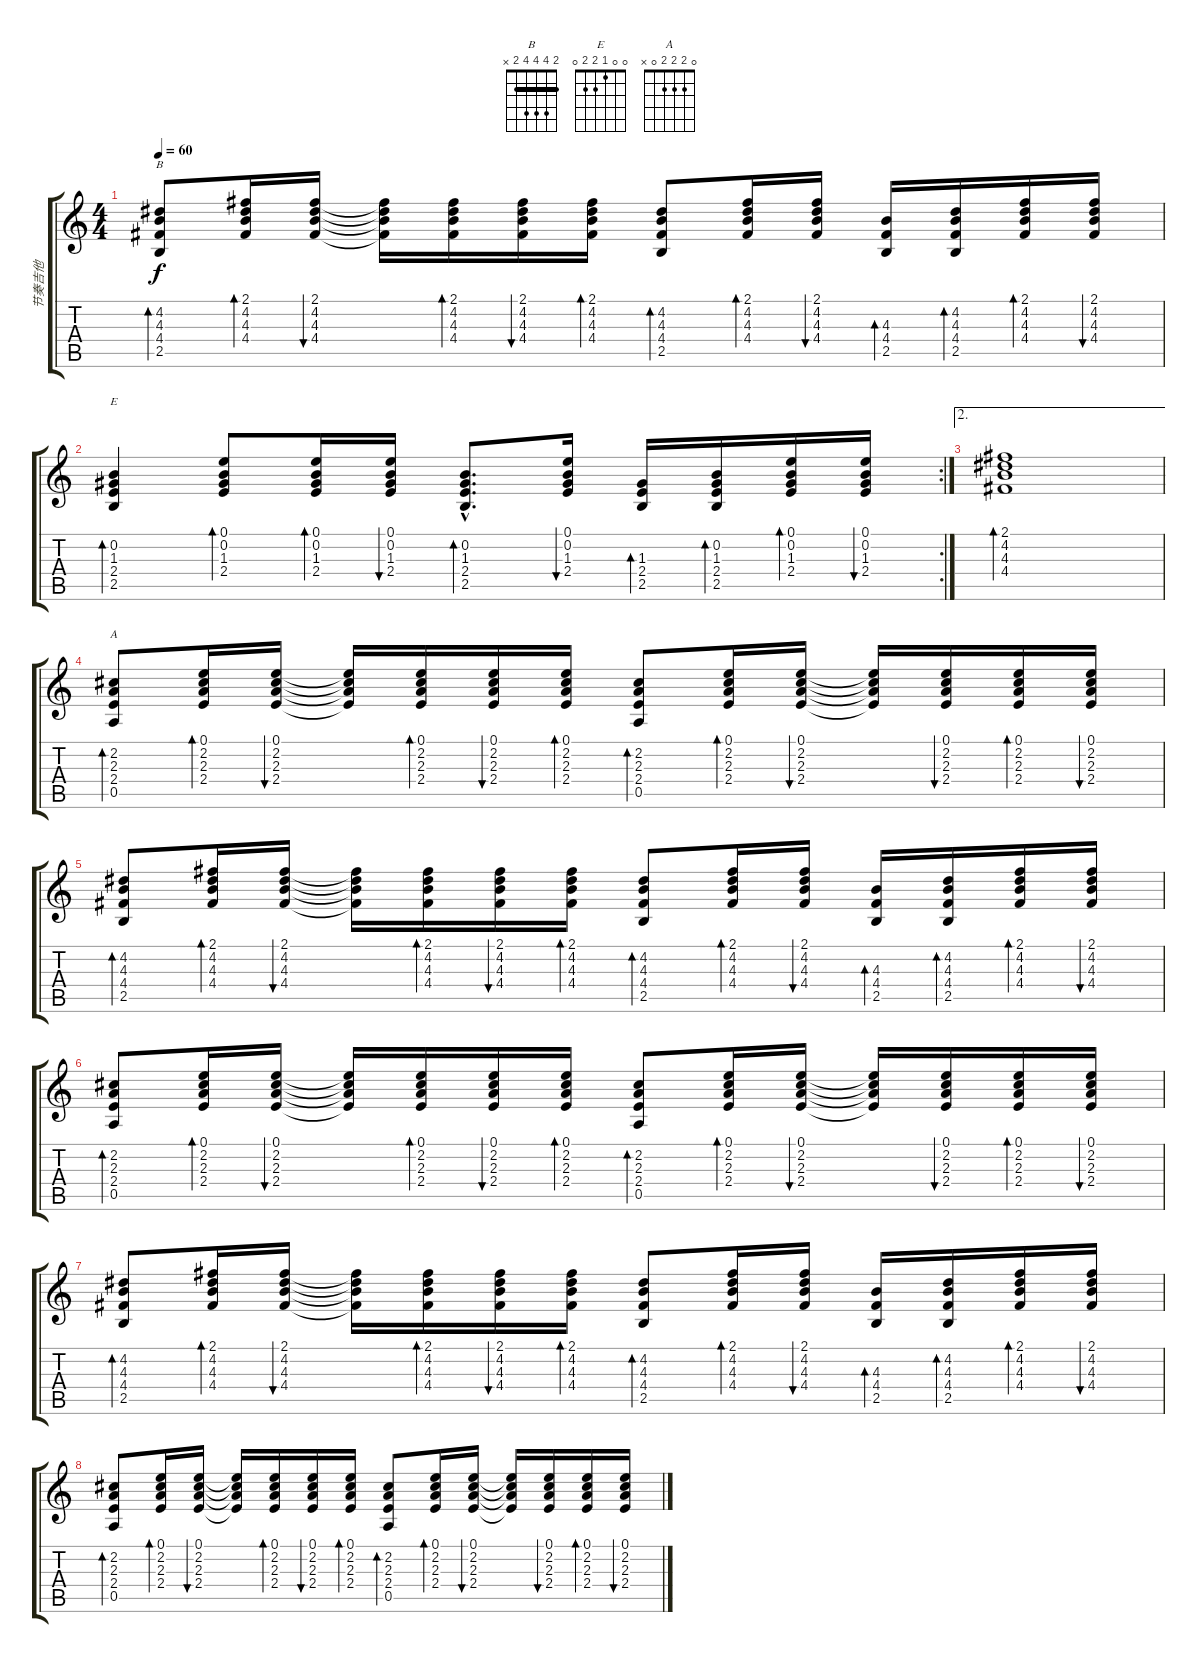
\track ("节奏吉他" "节奏吉他") {instrument acousticguitarnylon}
\staff {score tabs}
\tuning (E4 B3 G3 D3 A2 E2) {hide}
\chord ("B" 2 4 4 4 2 x) {barre 2}
\chord ("E" 0 0 1 2 2 0)
\chord ("A" 0 2 2 2 0 x)
\ts (4 4)
\tempo 60
\clef g2
\ks c
(4.2 4.3 4.4 2.5).8{bd 30 ch "B" dy f} (2.1 4.2 4.3 4.4).16{bd 30} (2.1 4.2 4.3 4.4).16{bu 30} (2.1{t} 4.2{t} 4.3{t} 4.4{t}).16 (2.1 4.2 4.3 4.4).16{bd 30} (2.1 4.2 4.3 4.4).16{bu 30} (2.1 4.2 4.3 4.4).16{bd 30} (4.2 4.3 4.4 2.5).8{bd 30} (2.1 4.2 4.3 4.4).16{bd 30} (2.1 4.2 4.3 4.4).16{bu 30} (4.3 4.4 2.5).16{bd 60} (4.2 4.3 4.4 2.5).16{bd 60} (2.1 4.2 4.3 4.4).16{bd 30} (2.1 4.2 4.3 4.4).16{bu 30} |
\rc 2
(0.2 1.3 2.4 2.5).4{bd 30 ch "E"} (0.1 0.2 1.3 2.4).8{bd 30} (0.1 0.2 1.3 2.4).16{bd 60} (0.1 0.2 1.3 2.4).16{bu 60} (0.2{hac} 1.3{hac} 2.4{hac} 2.5{hac}).8{d bd 30} (0.1 0.2 1.3 2.4).16{bu 60} (1.3 2.4 2.5).16{bd 60} (0.2 1.3 2.4 2.5).16{bd 60} (0.1 0.2 1.3 2.4).16{bd 30} (0.1 0.2 1.3 2.4).16{bu 30} |
\ae 2
(2.1 4.2 4.3 4.4).1{bd 120} |
(2.2 2.3 2.4 0.5).8{bd 30 ch "A"} (0.1 2.2 2.3 2.4).16{bd 30} (0.1 2.2 2.3 2.4).16{bu 30} (0.1{t} 2.2{t} 2.3{t} 2.4{t}).16 (0.1 2.2 2.3 2.4).16{bd 30} (0.1 2.2 2.3 2.4).16{bu 30} (0.1 2.2 2.3 2.4).16{bd 30} (2.2 2.3 2.4 0.5).8{bd 30} (0.1 2.2 2.3 2.4).16{bd 30} (0.1 2.2 2.3 2.4).16{bu 30} (0.1{t} 2.2{t} 2.3{t} 2.4{t}).16 (0.1 2.2 2.3 2.4).16{bu 60} (0.1 2.2 2.3 2.4).16{bd 30} (0.1 2.2 2.3 2.4).16{bu 30} |
(4.2 4.3 4.4 2.5).8{bd 30} (2.1 4.2 4.3 4.4).16{bd 30} (2.1 4.2 4.3 4.4).16{bu 30} (2.1{t} 4.2{t} 4.3{t} 4.4{t}).16 (2.1 4.2 4.3 4.4).16{bd 30} (2.1 4.2 4.3 4.4).16{bu 30} (2.1 4.2 4.3 4.4).16{bd 30} (4.2 4.3 4.4 2.5).8{bd 30} (2.1 4.2 4.3 4.4).16{bd 30} (2.1 4.2 4.3 4.4).16{bu 30} (4.3 4.4 2.5).16{bd 60} (4.2 4.3 4.4 2.5).16{bd 60} (2.1 4.2 4.3 4.4).16{bd 30} (2.1 4.2 4.3 4.4).16{bu 30} |
(2.2 2.3 2.4 0.5).8{bd 30} (0.1 2.2 2.3 2.4).16{bd 30} (0.1 2.2 2.3 2.4).16{bu 30} (0.1{t} 2.2{t} 2.3{t} 2.4{t}).16 (0.1 2.2 2.3 2.4).16{bd 30} (0.1 2.2 2.3 2.4).16{bu 30} (0.1 2.2 2.3 2.4).16{bd 30} (2.2 2.3 2.4 0.5).8{bd 30} (0.1 2.2 2.3 2.4).16{bd 30} (0.1 2.2 2.3 2.4).16{bu 30} (0.1{t} 2.2{t} 2.3{t} 2.4{t}).16 (0.1 2.2 2.3 2.4).16{bu 60} (0.1 2.2 2.3 2.4).16{bd 30} (0.1 2.2 2.3 2.4).16{bu 30} |
(4.2 4.3 4.4 2.5).8{bd 30} (2.1 4.2 4.3 4.4).16{bd 30} (2.1 4.2 4.3 4.4).16{bu 30} (2.1{t} 4.2{t} 4.3{t} 4.4{t}).16 (2.1 4.2 4.3 4.4).16{bd 30} (2.1 4.2 4.3 4.4).16{bu 30} (2.1 4.2 4.3 4.4).16{bd 30} (4.2 4.3 4.4 2.5).8{bd 30} (2.1 4.2 4.3 4.4).16{bd 30} (2.1 4.2 4.3 4.4).16{bu 30} (4.3 4.4 2.5).16{bd 60} (4.2 4.3 4.4 2.5).16{bd 60} (2.1 4.2 4.3 4.4).16{bd 30} (2.1 4.2 4.3 4.4).16{bu 30} |
(2.2 2.3 2.4 0.5).8{bd 30} (0.1 2.2 2.3 2.4).16{bd 30} (0.1 2.2 2.3 2.4).16{bu 30} (0.1{t} 2.2{t} 2.3{t} 2.4{t}).16 (0.1 2.2 2.3 2.4).16{bd 30} (0.1 2.2 2.3 2.4).16{bu 30} (0.1 2.2 2.3 2.4).16{bd 30} (2.2 2.3 2.4 0.5).8{bd 30} (0.1 2.2 2.3 2.4).16{bd 30} (0.1 2.2 2.3 2.4).16{bu 30} (0.1{t} 2.2{t} 2.3{t} 2.4{t}).16 (0.1 2.2 2.3 2.4).16{bu 60} (0.1 2.2 2.3 2.4).16{bd 30} (0.1 2.2 2.3 2.4).16{bu 30}
